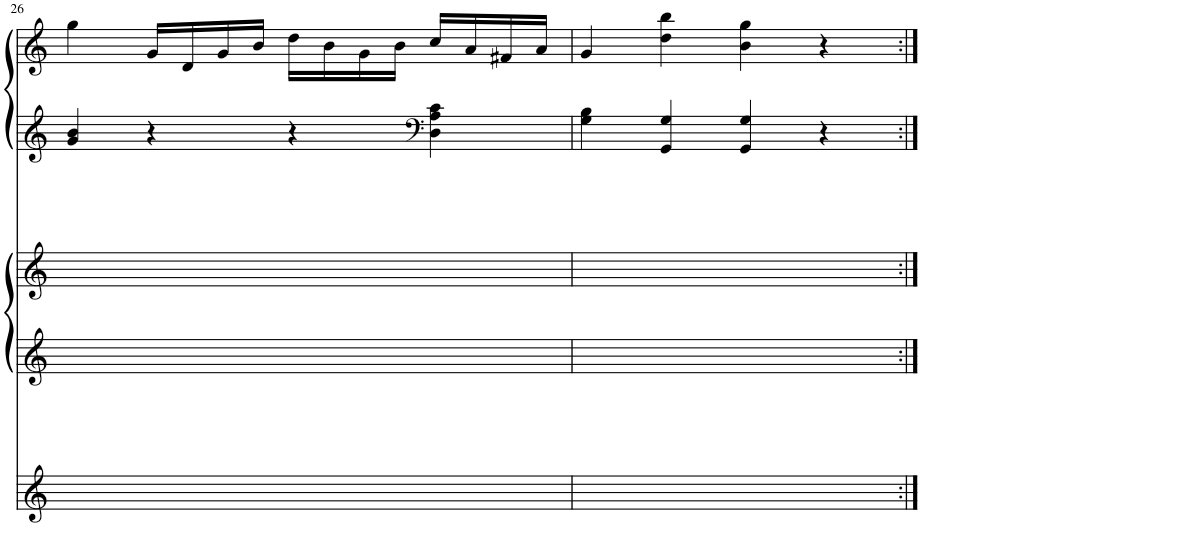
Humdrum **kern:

**kern	**kern	**kern	**kern	**kern
*part3	*part2	*part2	*part1	*part1
*staff5	*staff4	*staff3	*staff2	*staff1
*I"Klavier	*I"Klavier	*	*I"Klavier	*
!!LO:PB:g=z
*clefG2	*clefG2	*clefG2	*clefG2	*clefG2
*k[]	*k[]	*k[]	*k[]	*k[]
*M4/4	*M4/4	*M4/4	*M4/4	*M4/4
*met(c)	*met(c)	*met(c)	*met(c)	*met(c)
=26	=26	=26	=26	=26
1ryy	1ryy	1ryy	4g/ 4b/	4gg\
.	.	.	4r	16g/LL
.	.	.	.	16d/
.	.	.	.	16g/
.	.	.	.	16b/JJ
.	.	.	4r	16dd\LL
.	.	.	.	16b\
.	.	.	.	16g\
.	.	.	.	16b\JJ
*	*	*	*clefF4	*
.	.	.	4D\ 4A\ 4c\	16cc/LL
.	.	.	.	16a/
.	.	.	.	16f#X/
.	.	.	.	16a/JJ
=27	=27	=27	=27	=27
1ryy	1ryy	1ryy	4G\ 4B\	4g/
.	.	.	4GG/ 4G/	4dd\ 4bb\
.	.	.	4GG/ 4G/	4b\ 4gg\
.	.	.	4r	4r
=:|!	=:|!	=:|!	=:|!	=:|!
*-	*-	*-	*-	*-
